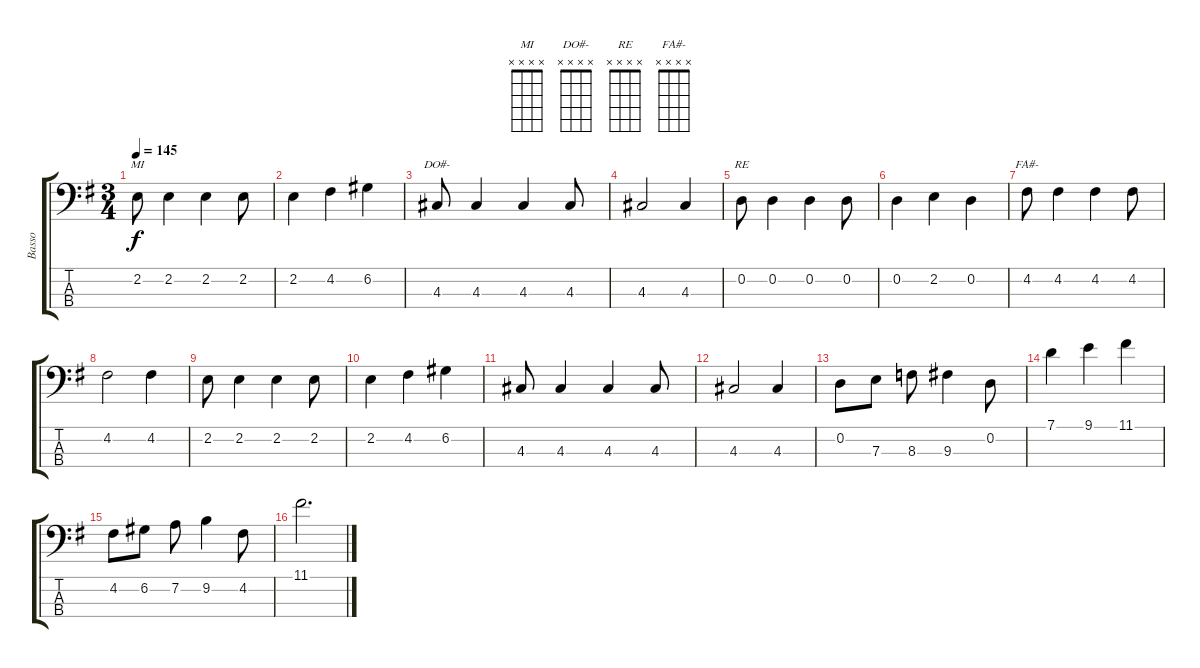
\track ("Basso" "Basso") {instrument electricbassfinger}
\staff {score tabs}
\tuning (G2 D2 A1 E1) {hide}
\chord ("MI" x x x x)
\chord ("DO#-" x x x x)
\chord ("RE" x x x x)
\chord ("FA#-" x x x x)
\ts (3 4)
\tempo 145
\clef f4
\ks g
2.2.8{ch "MI" dy f} 2.2.4 2.2.4 2.2.8 |
2.2.4 4.2.4 6.2.4 |
4.3.8{ch "DO#-"} 4.3.4 4.3.4 4.3.8 |
4.3.2 4.3.4 |
0.2.8{ch "RE"} 0.2.4 0.2.4 0.2.8 |
0.2.4 2.2.4 0.2.4 |
4.2.8{ch "FA#-"} 4.2.4 4.2.4 4.2.8 |
4.2.2 4.2.4 |
2.2.8 2.2.4 2.2.4 2.2.8 |
2.2.4 4.2.4 6.2.4 |
4.3.8 4.3.4 4.3.4 4.3.8 |
4.3.2 4.3.4 |
0.2.8 7.3.8 8.3.8 9.3.4 0.2.8 |
7.1.4 9.1.4 11.1.4 |
4.2.8 6.2.8 7.2.8 9.2.4 4.2.8 |
11.1.2{d}
